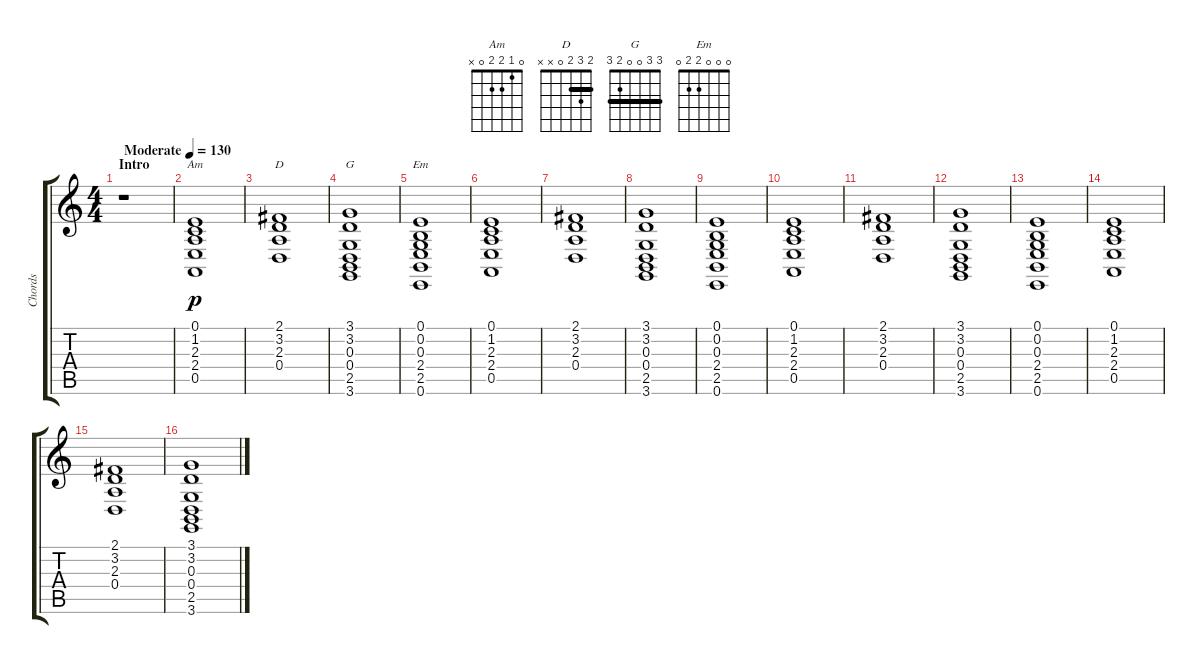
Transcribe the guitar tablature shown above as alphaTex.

\track ("Chords" "Chords") {instrument stringensemble1}
\staff {score tabs}
\tuning (E4 B3 G3 D3 A2 E2) {hide}
\chord ("Am" 0 1 2 2 0 x)
\chord ("D" 2 3 2 0 x x) {barre 2}
\chord ("G" 3 3 0 0 2 3) {barre 3}
\chord ("Em" 0 0 0 2 2 0)
\ts (4 4)
\section ("" "Intro")
\tempo (130 "Moderate")
\clef g2
\ks aminor
r.1{dy p instrument stringensemble1} |
(0.1 1.2 2.3 2.4 0.5).1{ch "Am"} |
(2.1 3.2 2.3 0.4).1{ch "D"} |
(3.1 3.2 0.3 0.4 2.5 3.6).1{ch "G"} |
(0.1 0.2 0.3 2.4 2.5 0.6).1{ch "Em"} |
(0.1 1.2 2.3 2.4 0.5).1 |
(2.1 3.2 2.3 0.4).1 |
(3.1 3.2 0.3 0.4 2.5 3.6).1 |
(0.1 0.2 0.3 2.4 2.5 0.6).1 |
(0.1 1.2 2.3 2.4 0.5).1 |
(2.1 3.2 2.3 0.4).1 |
(3.1 3.2 0.3 0.4 2.5 3.6).1 |
(0.1 0.2 0.3 2.4 2.5 0.6).1 |
(0.1 1.2 2.3 2.4 0.5).1 |
(2.1 3.2 2.3 0.4).1 |
(3.1 3.2 0.3 0.4 2.5 3.6).1
